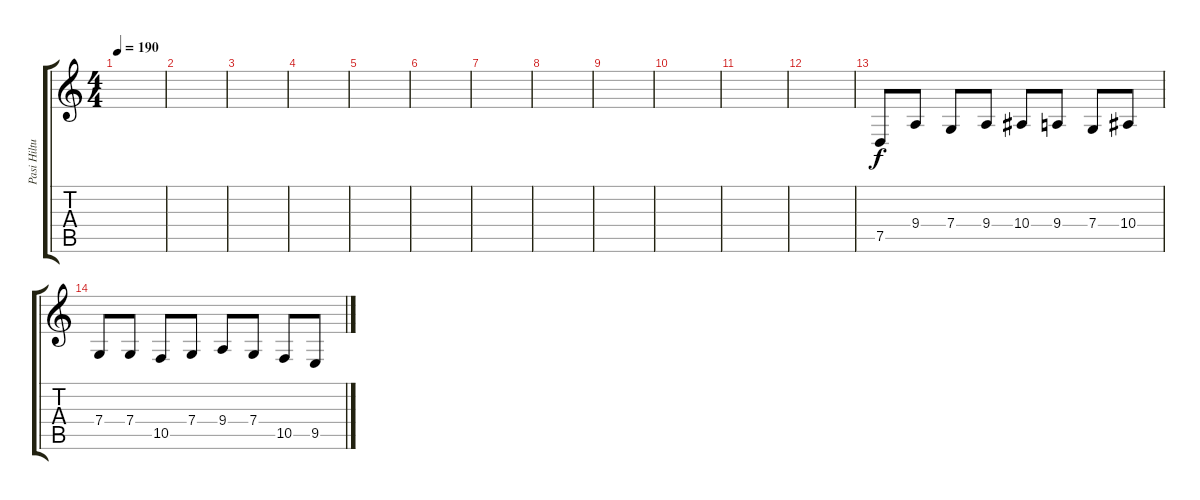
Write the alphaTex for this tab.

\track ("Pasi Hiltula" "Pasi Hiltu") {instrument stringensemble1}
\staff {score tabs}
\tuning (D4 A3 F3 C3 G2 D2) {hide}
\ts (4 4)
\tempo 190
\clef g2
\ks c
|
|
|
|
|
|
|
|
|
|
|
|
7.5.8 9.4.8 7.4.8 9.4.8 10.4.8 9.4.8 7.4.8 10.4.8 |
7.4.8 7.4.8 10.5.8 7.4.8 9.4.8 7.4.8 10.5.8 9.5.8
